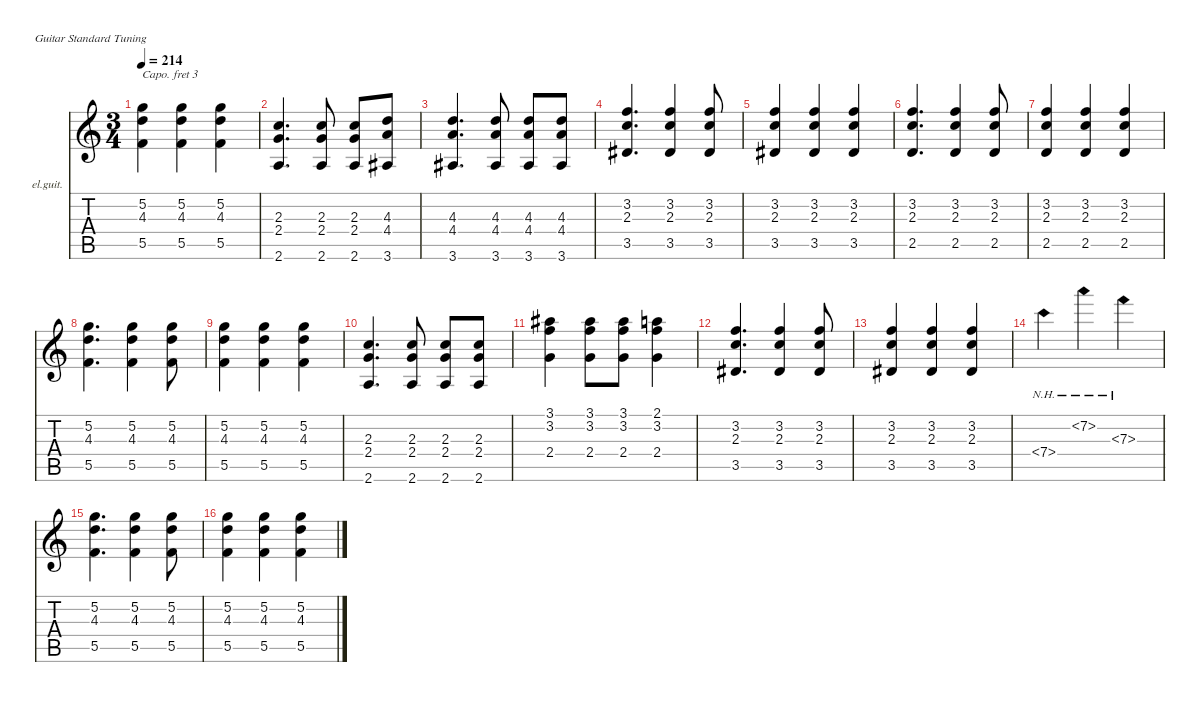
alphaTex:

\hideDynamics
\bracketExtendMode nobrackets
\firstSystemTrackNameOrientation horizontal
\track ("Clean Guitar" "el.guit.") {instrument electricguitarclean}
\staff {score tabs}
\capo 3
\tuning (E4 B3 G3 D3 A2 E2)
\ts (3 4)
\tempo 214
\clef g2
\ks aminor
(5.2 4.3 5.5).4{dy mf beam Down} (5.2 4.3 5.5).4{beam Down} (5.2 4.3 5.5).4{beam Down} |
(2.6 2.4 2.3).4{d beam Up} (2.3 2.6 2.4).8{beam Up} (2.3 2.6 2.4).8{beam Up} (4.3 3.6{acc #} 4.4).8{beam Up} |
(4.3 4.4 3.6{acc #}).4{d beam Up} (4.3 4.4 3.6{acc #}).8{beam Up} (4.3 4.4 3.6{acc #}).8{beam Up} (4.3 4.4 3.6{acc #}).8{beam Up} |
(3.5{acc #} 2.3 3.2).4{d beam Up} (3.2 2.3 3.5{acc #}).4{beam Up} (3.2 2.3 3.5{acc #}).8{beam Up} |
(3.2 2.3 3.5{acc #}).4{beam Up} (3.2 2.3 3.5{acc #}).4{beam Up} (3.2 2.3 3.5{acc #}).4{beam Up} |
(2.5 2.3 3.2).4{d beam Up} (3.2 2.3 2.5).4{beam Up} (3.2 2.3 2.5).8{beam Up} |
(3.2 2.3 2.5).4{beam Up} (3.2 2.3 2.5).4{beam Up} (3.2 2.3 2.5).4{beam Up} |
(5.5 4.3 5.2).4{d beam Down} (5.2 4.3 5.5).4{beam Down} (5.2 4.3 5.5).8{beam Down} |
(5.2 4.3 5.5).4{beam Down} (5.2 4.3 5.5).4{beam Down} (5.2 4.3 5.5).4{beam Down} |
(2.6 2.4 2.3).4{d beam Up} (2.3 2.6 2.4).8{beam Up} (2.3 2.6 2.4).8{beam Up} (2.4 2.3 2.6).8{beam Up} |
(2.4 3.2 3.1{acc #}).4{beam Down} (3.1{acc #} 3.2 2.4).8{beam Down} (3.1{acc #} 3.2 2.4).8{beam Down} (2.1 3.2 2.4).4{beam Down} |
(3.5{acc #} 2.3 3.2).4{d beam Up} (3.2 2.3 3.5{acc #}).4{beam Up} (3.2 2.3 3.5{acc #}).8{beam Up} |
(3.2 2.3 3.5{acc #}).4{beam Up} (3.2 2.3 3.5{acc #}).4{beam Up} (3.2 2.3 3.5{acc #}).4{beam Up} |
7.4{nh}.4{beam Down} 7.2{nh}.4{beam Down} 7.3{nh}.4{beam Down} |
(5.5 4.3 5.2).4{d beam Down} (5.2 4.3 5.5).4{beam Down} (5.2 4.3 5.5).8{beam Down} |
(5.2 4.3 5.5).4{beam Down} (5.2 4.3 5.5).4{beam Down} (5.2 4.3 5.5).4{beam Down}
